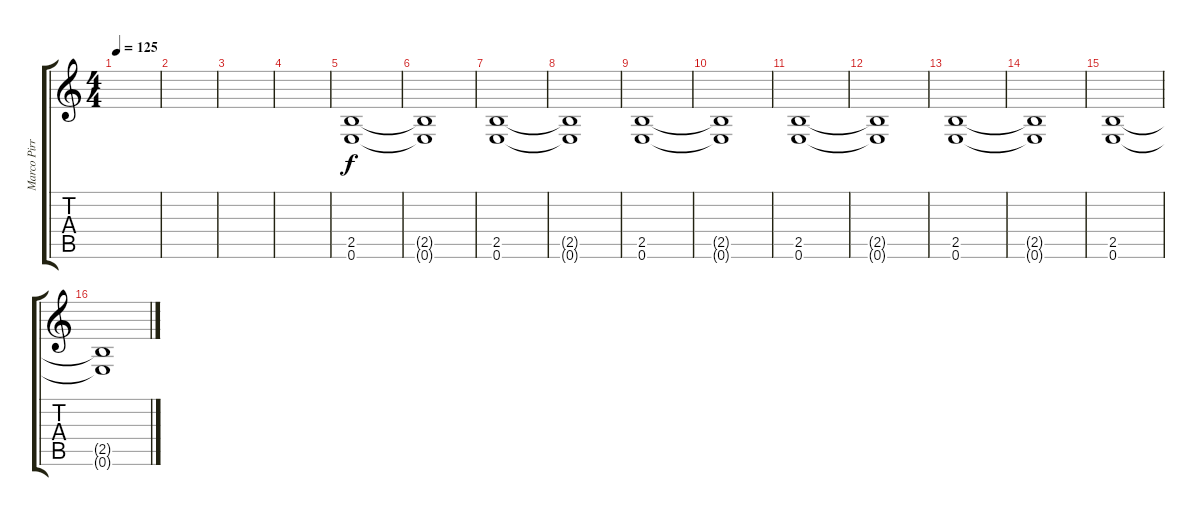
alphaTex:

\track ("Marco Pirroni" "Marco Pirr") {instrument overdrivenguitar}
\staff {score tabs}
\tuning (E4 B3 G3 D3 A2 E2) {hide}
\ts (4 4)
\tempo 125
\clef g2
\ks c
|
|
|
|
(2.5 0.6).1 |
(2.5{t} 0.6{t}).1 |
(2.5 0.6).1 |
(2.5{t} 0.6{t}).1 |
(2.5 0.6).1 |
(2.5{t} 0.6{t}).1 |
(2.5 0.6).1 |
(2.5{t} 0.6{t}).1 |
(2.5 0.6).1 |
(2.5{t} 0.6{t}).1 |
(2.5 0.6).1 |
(2.5{t} 0.6{t}).1
